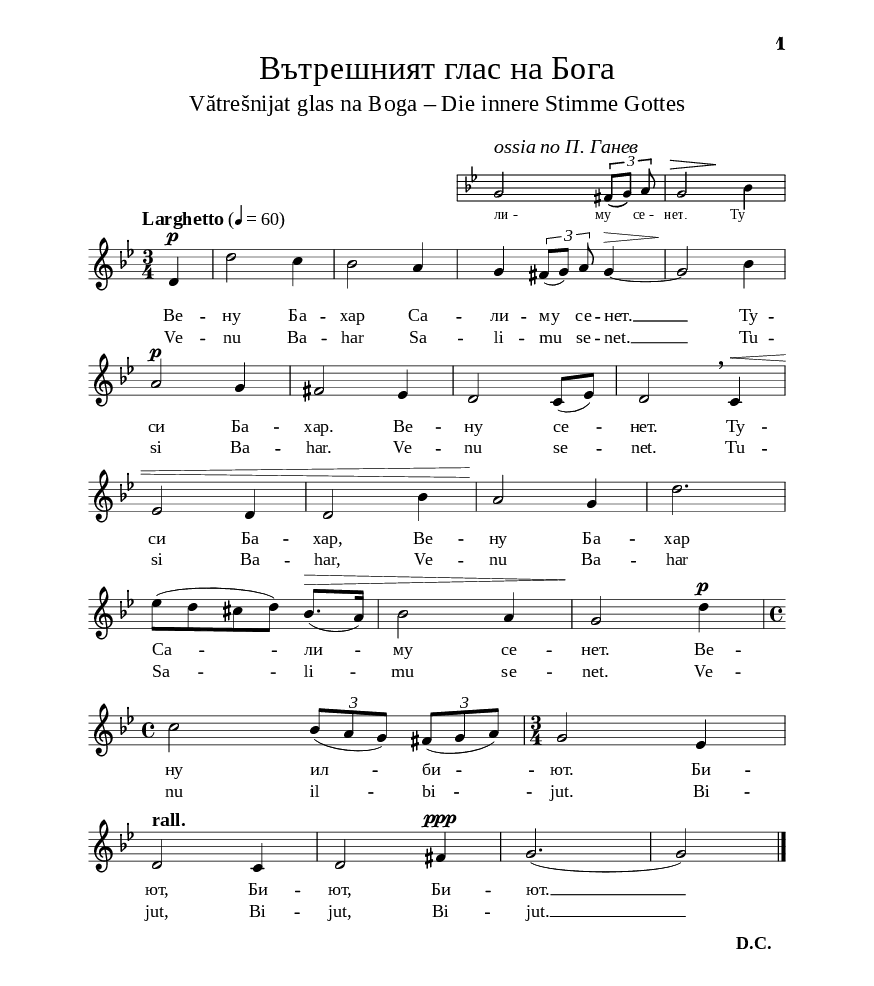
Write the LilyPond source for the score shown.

\version "2.24.3"

% include paper part and global functions
\include "include/globals.ily"

\bookpart {
  \label #'ref200
  \tocItem \markup "Вътрешният глас на Бога – Vătrešnijat glas na Boga "
  \include "include/bookpart-paper.ily"
  \score {
    \include "include/score-layout.ily"

    \new Staff = main \relative c' {
      \clef treble
      \key g \minor
      \time 3/4
      \tempoFunc "Larghetto" 4 "60"
      \autoBeamOff

      \partial 4
      d4^\p | % 2
      d'2 c4 | % 3
      bes2 a4 | % 4
      <<
        {
          g4 \times 2/3 {
            fis8 ( [g8] ) a8
          }
          g4^\> ~ | % 5
          g2 \! bes4 \break | % 6
        }
        \new Staff \with {
          \override VerticalAxisGroup.default-staff-staff-spacing =
          #'((basic-distance . 10.5)
             (padding . -30))
          \remove "Time_signature_engraver"
          alignAboveContext = #"main"
          fontSize = #-1
          \override StaffSymbol.staff-space = #(magstep -1)
          \override StaffSymbol.thickness = #(magstep -1)
          firstClef = ##f
        }
        {
          \key g \minor
          g2_\markup {  "ли -                      му      се -   нет.            Ту" }  ^\markup { \huge \italic "ossia по П. Ганев"}     \times 2/3 {
            fis8 ( [g8] )
            \once \override Hairpin.to-barline = ##f
            \once \override Hairpin.shorten-pair = #'(4 . -4)
            a8^\>
          } |
          g2\! bes4 \break |
        }
      >>
      a2^\p g4 | % 7
      fis2 es4 | % 8
      d2 c8 ( [es8] ) | % 9
      d2 \breathe  c4^\< \break
      es2 d4 | % 11
      d2 bes'4 | % 12
      a2 \!  g4 | % 13
      d'2. \break | % 14
      es8 ( [d8 cis8 d8] )  bes8.^\>  ( [a16] ) | % 15
      bes2 a4 | % 16
      g2 \! d'4^\p \break | % 17
      \time 4/4  c2
      \times 2/3  {
        bes8 [( a8 g8 )]
      }
      \times 2/3  {
        fis8 ( [g8 a8] )
      }
      | % 18
      \time 3/4  g2 es4 \break | % 19
      \tempo "rall." d2 c4 |
      d2 fis4^\ppp | % 21
      g2. ( | % 22
      g2 )\bar "|."
    }

    \addlyrics {
      Ве -- ну Ба
      -- хар Са -- ли -- му  се -- нет. __ Ту -- си Ба --
      хар. Ве -- ну се -- нет. Ту -- си Ба -- хар, Ве
      -- ну Ба -- хар Са -- ли -- му се -- нет. Ве --
      ну ил -- би -- ют. Би -- ют, Би -- ют, Би -- ют. __}

      \addlyrics {
        Ve -- nu Ba
        -- har Sa -- li -- mu  se -- net. __ Tu -- si Ba --
        har. Ve -- nu se -- net. Tu -- si Ba -- har, Ve
        -- nu Ba -- har Sa -- li -- mu se -- net. Ve --
        nu il -- bi -- jut. Bi -- jut, Bi -- jut, Bi -- jut. __}


        \header {
          title = \titleFunc "Вътрешният глас на Бога" "Vătrešnijat glas na Boga – Die innere Stimme Gottes"

        }

        \midi{}

      } % score
      \markup \empty-one
      \markup \dc-one "D.C."
      \markup \vspace #2
      % include foreign translation(s) of the song
      %\include "../../lyrics/de/200_vatreshniya_glas_na_boga_lyrics_de.ly"

    } % bookpart

    % Più mosso
    %
